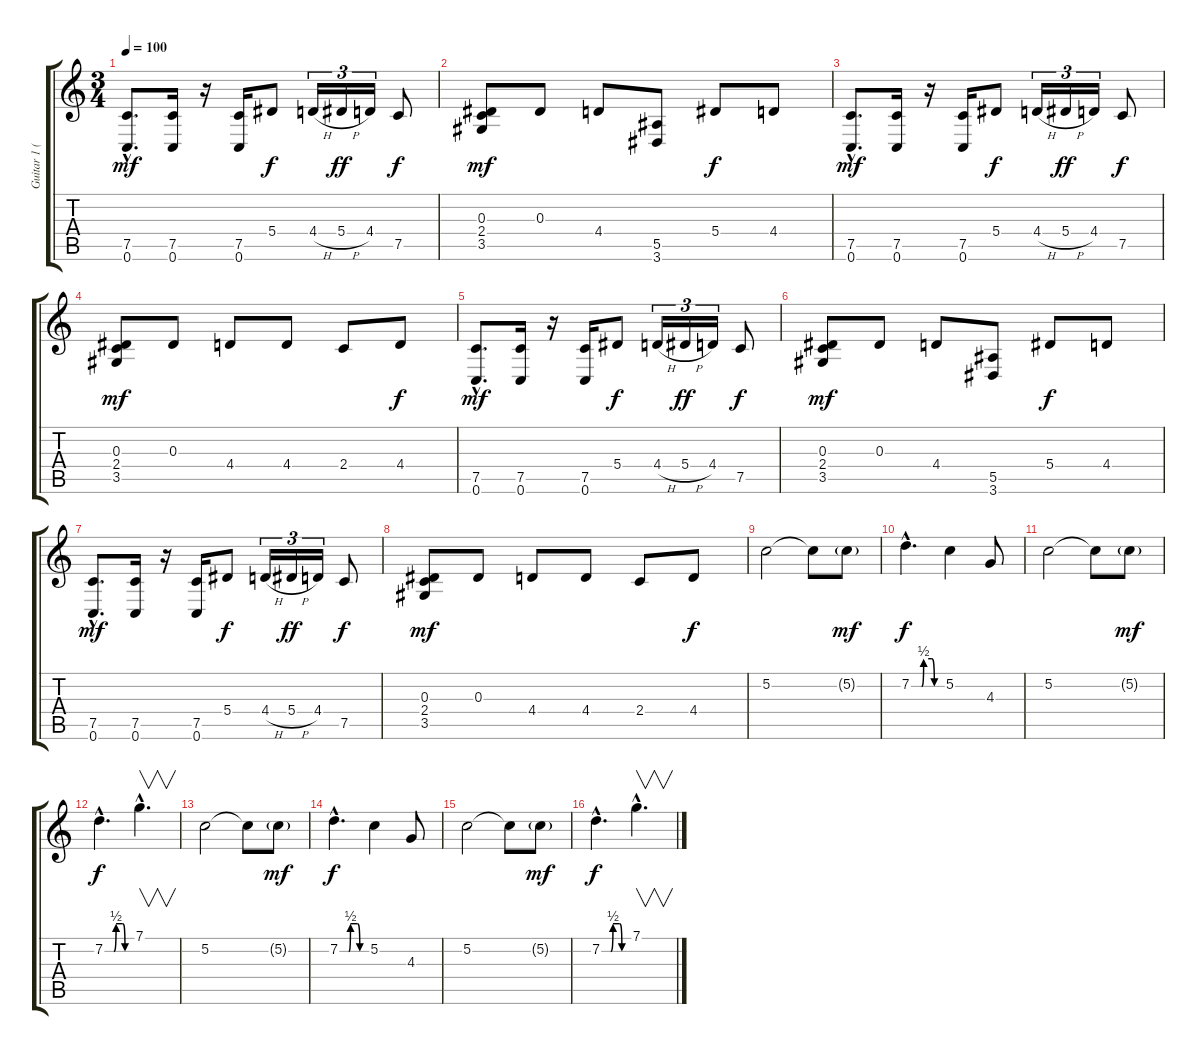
\track ("Guitar 1 (Lead)" "Guitar 1 (") {instrument distortionguitar}
\staff {score tabs}
\tuning (C4 G3 Eb3 Bb2 F2 C2) {hide}
\ts (3 4)
\tempo 100
\clef g2
\ks c
(7.5{hac} 0.6{hac}).8{d dy mf} (7.5 0.6).16 r.16 (7.5 0.6).16 5.4.8{dy f} 4.4{h}.16{tu (3 2)} 5.4{h}.16{tu (3 2) dy ff} 4.4.16{tu (3 2)} 7.5.8{dy f} |
(0.3 2.4 3.5).8{dy mf} 0.3.8 4.4.8 (5.5 3.6).8 5.4.8{dy f} 4.4.8 |
(7.5{hac} 0.6{hac}).8{d dy mf} (7.5 0.6).16 r.16 (7.5 0.6).16 5.4.8{dy f} 4.4{h}.16{tu (3 2)} 5.4{h}.16{tu (3 2) dy ff} 4.4.16{tu (3 2)} 7.5.8{dy f} |
(0.3 2.4 3.5).8{dy mf} 0.3.8 4.4.8 4.4.8 2.4.8 4.4.8{dy f} |
(7.5{hac} 0.6{hac}).8{d dy mf} (7.5 0.6).16 r.16 (7.5 0.6).16 5.4.8{dy f} 4.4{h}.16{tu (3 2)} 5.4{h}.16{tu (3 2) dy ff} 4.4.16{tu (3 2)} 7.5.8{dy f} |
(0.3 2.4 3.5).8{dy mf} 0.3.8 4.4.8 (5.5 3.6).8 5.4.8{dy f} 4.4.8 |
(7.5{hac} 0.6{hac}).8{d dy mf} (7.5 0.6).16 r.16 (7.5 0.6).16 5.4.8{dy f} 4.4{h}.16{tu (3 2)} 5.4{h}.16{tu (3 2) dy ff} 4.4.16{tu (3 2)} 7.5.8{dy f} |
(0.3 2.4 3.5).8{dy mf} 0.3.8 4.4.8 4.4.8 2.4.8 4.4.8{dy f} |
5.2.2 5.2{t}.8 5.2{g}.8{dy mf} |
7.2{be (custom 0 0 20 0 24 2 40 2 45 0 60 0) hac}.4{d dy f} 5.2.4 4.3.8 |
5.2.2 5.2{t}.8 5.2{g}.8{dy mf} |
7.2{be (custom 0 0 20 0 25 2 40 2 45 0 60 0) hac}.4{d dy f} 7.1{hac}.4{v d} |
5.2.2 5.2{t}.8 5.2{g}.8{dy mf} |
7.2{be (custom 0 0 20 0 24 2 40 2 45 0 60 0) hac}.4{d dy f} 5.2.4 4.3.8 |
5.2.2 5.2{t}.8 5.2{g}.8{dy mf} |
7.2{be (custom 0 0 20 0 25 2 40 2 45 0 60 0) hac}.4{d dy f} 7.1{hac}.4{v d}
